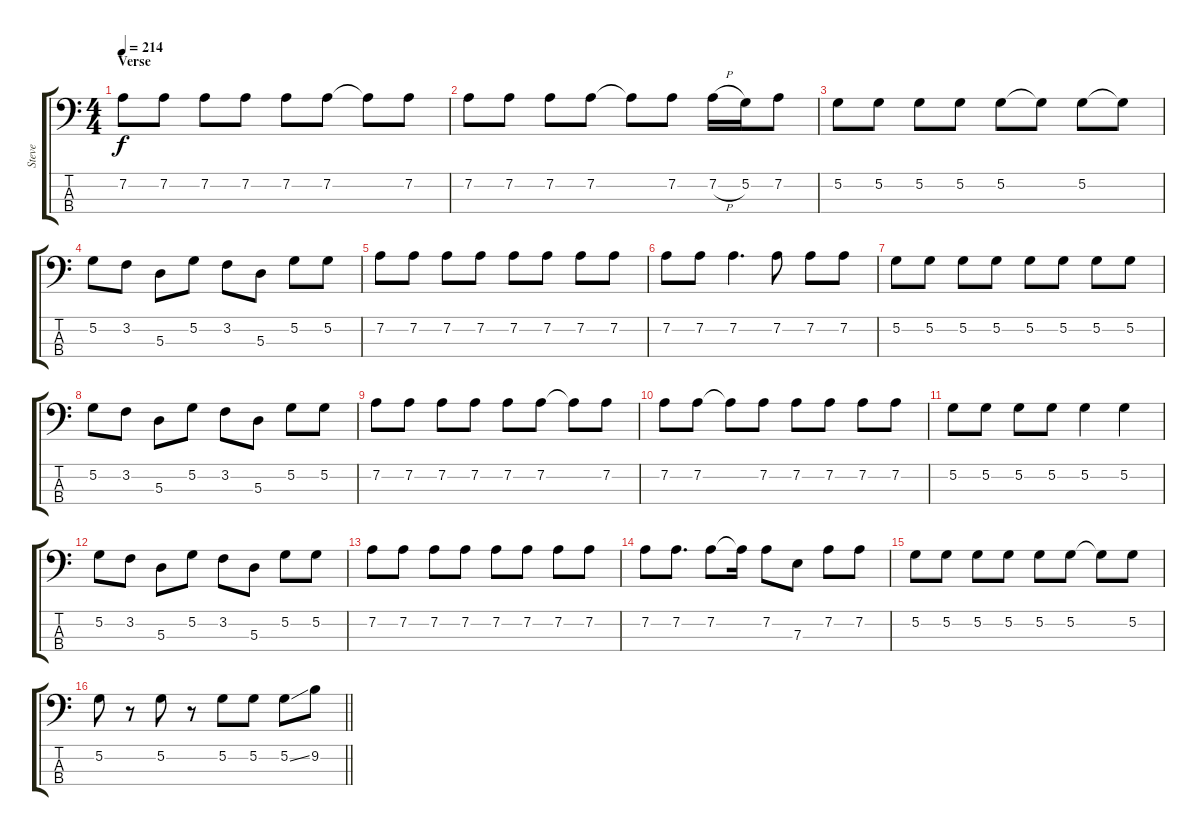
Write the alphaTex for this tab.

\track ("Steve" "Steve") {instrument electricbassfinger}
\staff {score tabs}
\tuning (G2 D2 A1 E1) {hide}
\ts (4 4)
\section ("" "Verse")
\tempo 214
\clef f4
\ks c
7.2.8{dy f} 7.2.8 7.2.8 7.2.8 7.2.8 7.2.8 7.2{t}.8 7.2.8 |
7.2.8 7.2.8 7.2.8 7.2.8 7.2{t}.8 7.2.8 7.2{h}.16 5.2.16 7.2.8 |
5.2.8 5.2.8 5.2.8 5.2.8 5.2.8 5.2{t}.8 5.2.8 5.2{t}.8 |
5.2.8 3.2.8 5.3.8 5.2.8 3.2.8 5.3.8 5.2.8 5.2.8 |
7.2.8 7.2.8 7.2.8 7.2.8 7.2.8 7.2.8 7.2.8 7.2.8 |
7.2.8 7.2.8 7.2.4{d} 7.2.8 7.2.8 7.2.8 |
5.2.8 5.2.8 5.2.8 5.2.8 5.2.8 5.2.8 5.2.8 5.2.8 |
5.2.8 3.2.8 5.3.8 5.2.8 3.2.8 5.3.8 5.2.8 5.2.8 |
7.2.8 7.2.8 7.2.8 7.2.8 7.2.8 7.2.8 7.2{t}.8 7.2.8 |
7.2.8 7.2.8 7.2{t}.8 7.2.8 7.2.8 7.2.8 7.2.8 7.2.8 |
5.2.8 5.2.8 5.2.8 5.2.8 5.2.4 5.2.4 |
5.2.8 3.2.8 5.3.8 5.2.8 3.2.8 5.3.8 5.2.8 5.2.8 |
7.2.8 7.2.8 7.2.8 7.2.8 7.2.8 7.2.8 7.2.8 7.2.8 |
7.2.8 7.2.8{d} 7.2.8 7.2{t}.16 7.2.8 7.3.8 7.2.8 7.2.8 |
5.2.8 5.2.8 5.2.8 5.2.8 5.2.8 5.2.8 5.2{t}.8 5.2.8 |
\barLineRight lightlight
5.2.8 r.8 5.2.8 r.8 5.2.8 5.2.8 5.2{ss}.8 9.2{ss}.8
